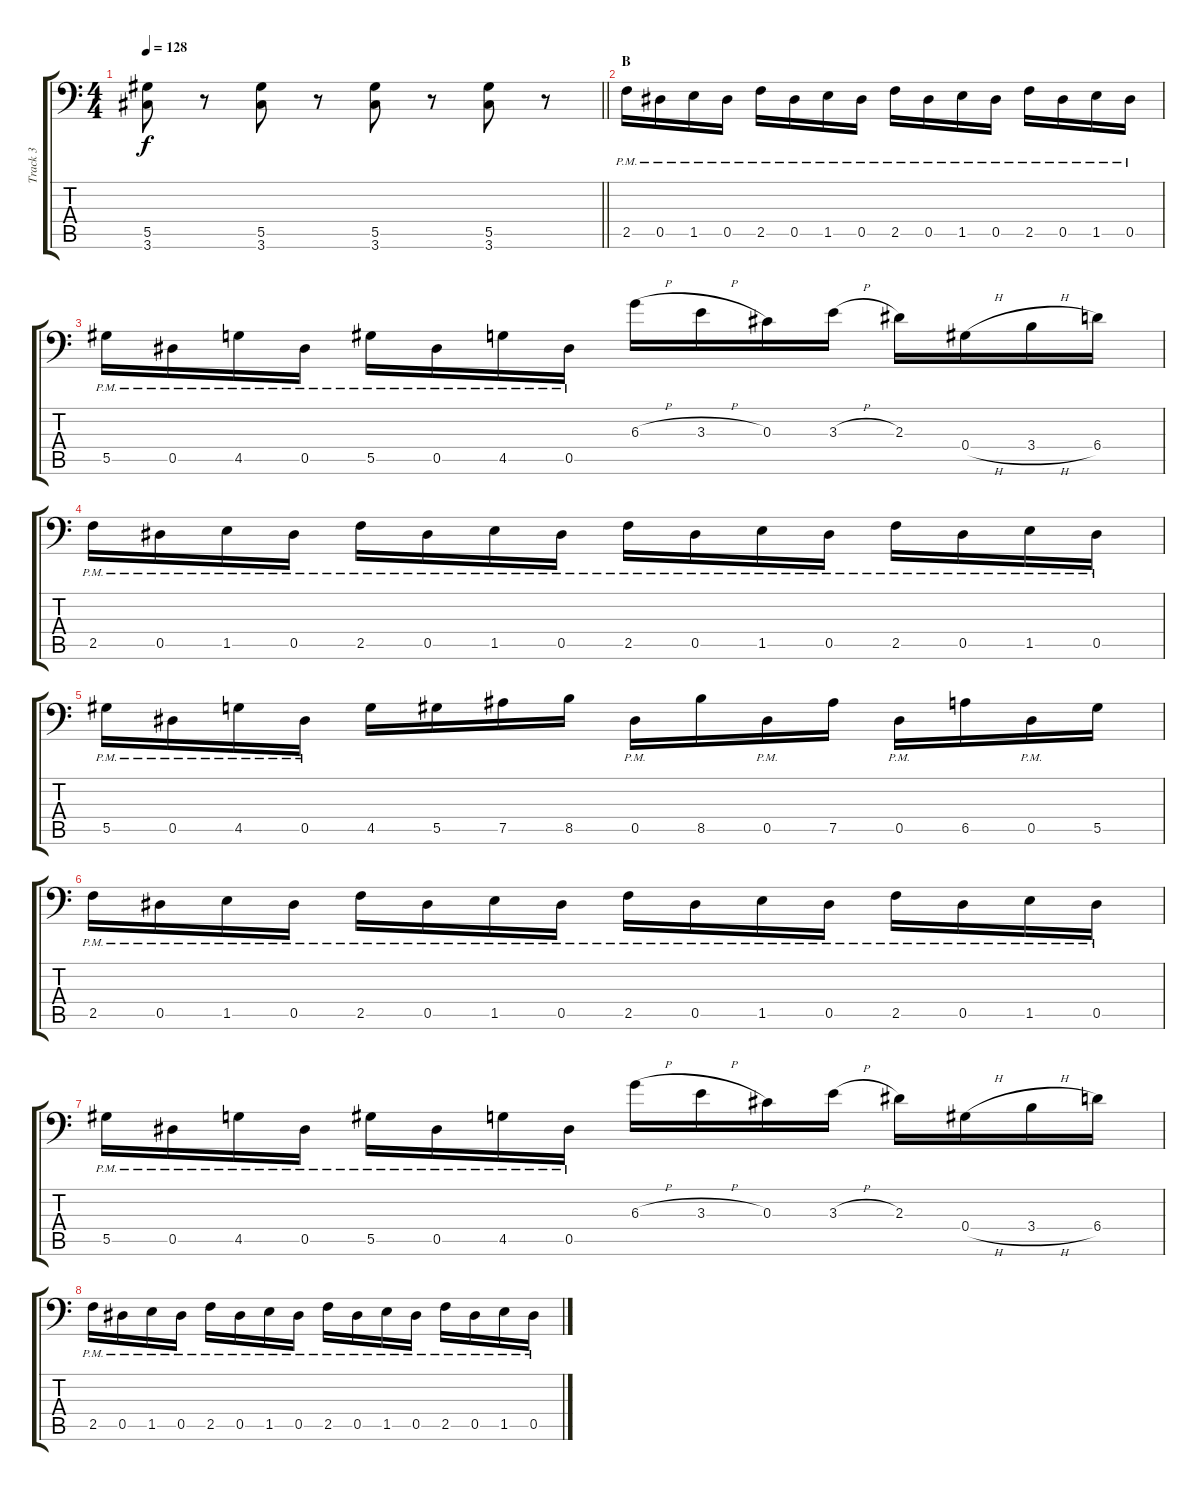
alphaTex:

\track ("Track 3" "Track 3") {instrument distortionguitar}
\staff {score tabs}
\tuning (Bb3 F3 Db3 Ab2 Eb2 Bb1) {hide}
\ts (4 4)
\tempo 128
\clef f4
\barLineRight lightlight
\ks c
(5.5 3.6).8{dy f} r.8 (5.5 3.6).8 r.8 (5.5 3.6).8 r.8 (5.5 3.6).8 r.8 |
\section ("" "B")
2.5{pm}.16 0.5{pm}.16 1.5{pm}.16 0.5{pm}.16 2.5{pm}.16 0.5{pm}.16 1.5{pm}.16 0.5{pm}.16 2.5{pm}.16 0.5{pm}.16 1.5{pm}.16 0.5{pm}.16 2.5{pm}.16 0.5{pm}.16 1.5{pm}.16 0.5{pm}.16 |
5.5{pm}.16 0.5{pm}.16 4.5{pm}.16 0.5{pm}.16 5.5{pm}.16 0.5{pm}.16 4.5{pm}.16 0.5{pm}.16 6.3{h}.16 3.3{h}.16 0.3.16 3.3{h}.16 2.3.16 0.4{h}.16 3.4{h}.16 6.4.16 |
2.5{pm}.16 0.5{pm}.16 1.5{pm}.16 0.5{pm}.16 2.5{pm}.16 0.5{pm}.16 1.5{pm}.16 0.5{pm}.16 2.5{pm}.16 0.5{pm}.16 1.5{pm}.16 0.5{pm}.16 2.5{pm}.16 0.5{pm}.16 1.5{pm}.16 0.5{pm}.16 |
5.5{pm}.16 0.5{pm}.16 4.5{pm}.16 0.5{pm}.16 4.5.16 5.5.16 7.5.16 8.5.16 0.5{pm}.16 8.5.16 0.5{pm}.16 7.5.16 0.5{pm}.16 6.5.16 0.5{pm}.16 5.5.16 |
2.5{pm}.16 0.5{pm}.16 1.5{pm}.16 0.5{pm}.16 2.5{pm}.16 0.5{pm}.16 1.5{pm}.16 0.5{pm}.16 2.5{pm}.16 0.5{pm}.16 1.5{pm}.16 0.5{pm}.16 2.5{pm}.16 0.5{pm}.16 1.5{pm}.16 0.5{pm}.16 |
5.5{pm}.16 0.5{pm}.16 4.5{pm}.16 0.5{pm}.16 5.5{pm}.16 0.5{pm}.16 4.5{pm}.16 0.5{pm}.16 6.3{h}.16 3.3{h}.16 0.3.16 3.3{h}.16 2.3.16 0.4{h}.16 3.4{h}.16 6.4.16 |
2.5{pm}.16 0.5{pm}.16 1.5{pm}.16 0.5{pm}.16 2.5{pm}.16 0.5{pm}.16 1.5{pm}.16 0.5{pm}.16 2.5{pm}.16 0.5{pm}.16 1.5{pm}.16 0.5{pm}.16 2.5{pm}.16 0.5{pm}.16 1.5{pm}.16 0.5{pm}.16
